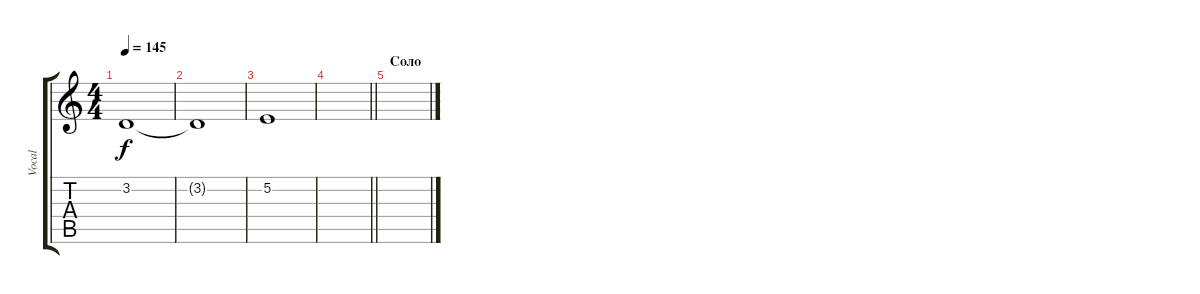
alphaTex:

\track ("Vocal" "Vocal") {instrument violin}
\staff {score tabs}
\tuning (E4 B3 G3 D3 A2 E2) {hide}
\ts (4 4)
\tempo 145
\clef g2
\ks c
3.2{t}.1{dy f} |
3.2{t}.1 |
5.2.1 |
\barLineRight lightlight
|
\section ("" "Соло")
